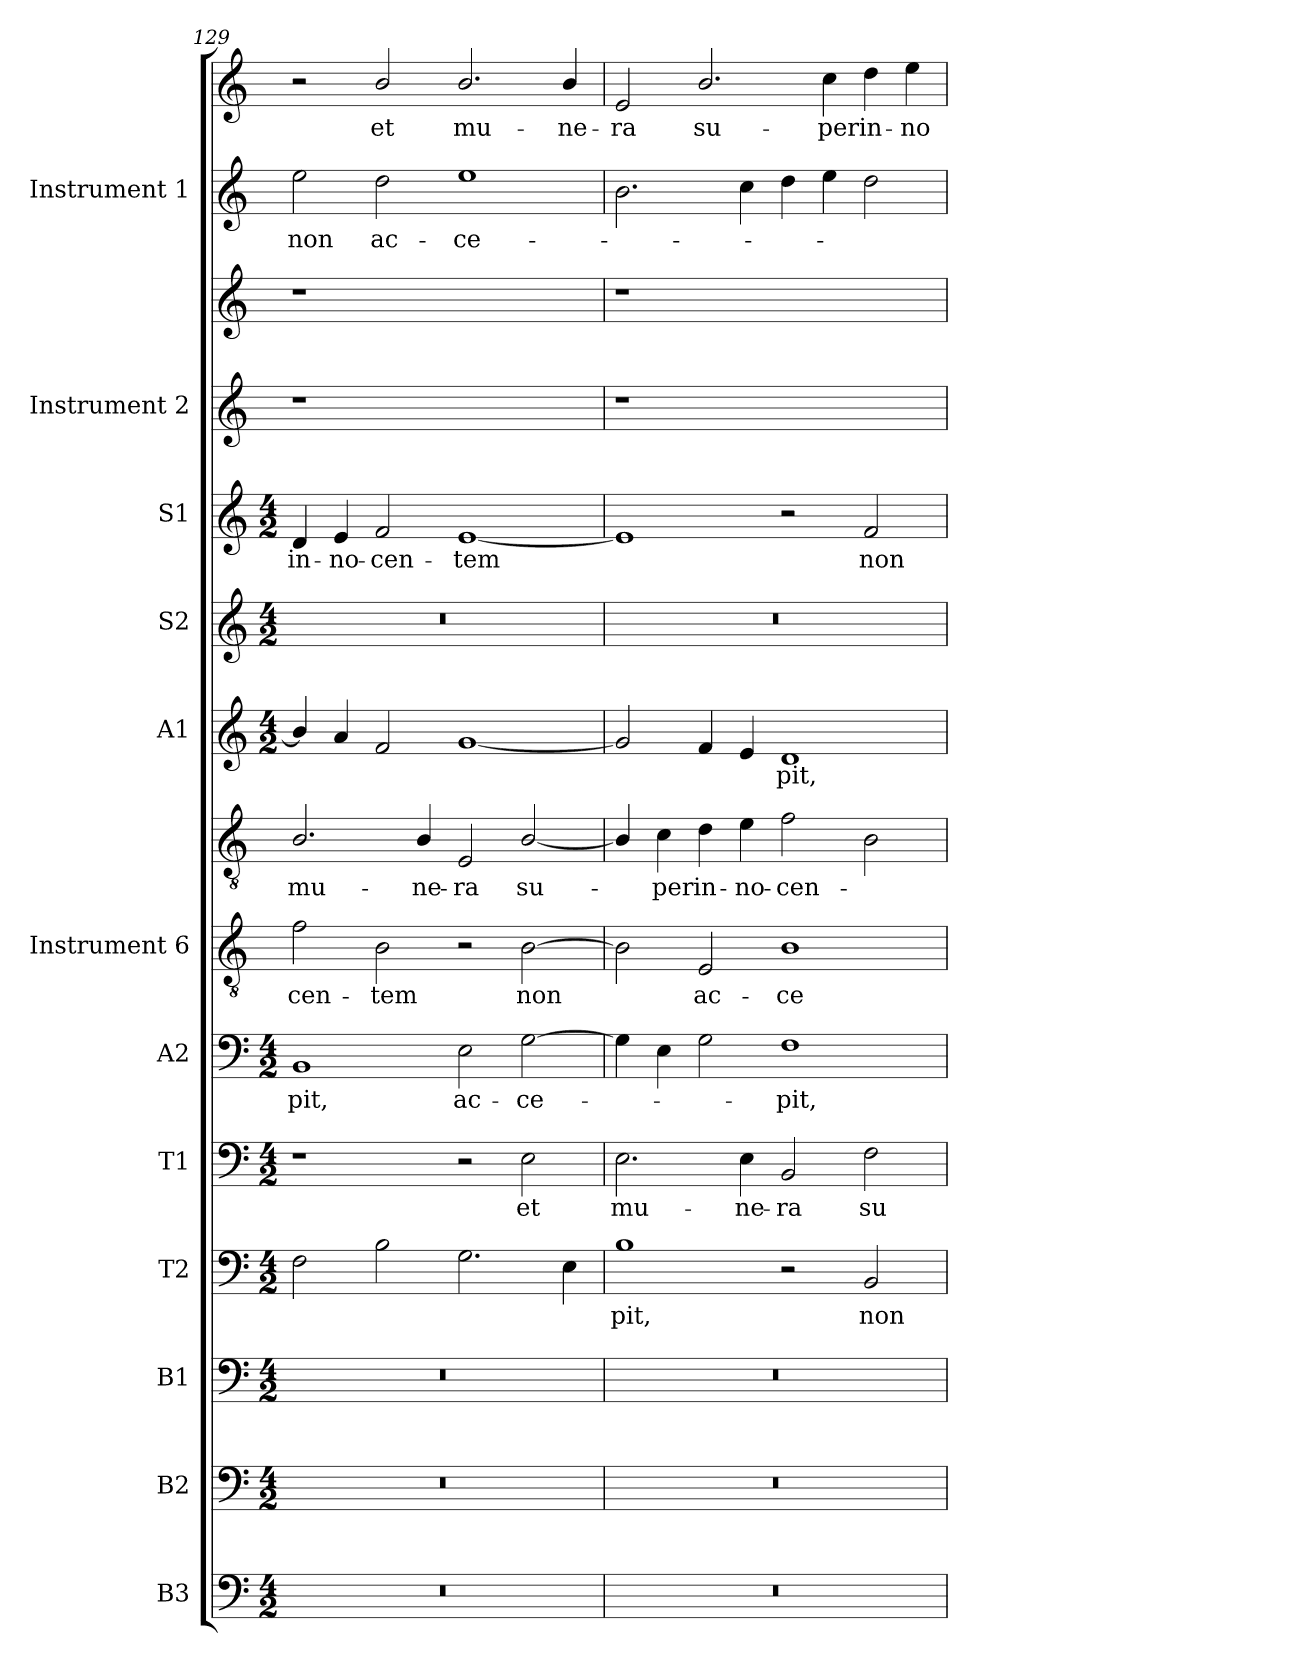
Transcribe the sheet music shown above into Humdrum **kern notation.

**kern	**kern	**kern	**kern	**text	**kern	**text	**kern	**text	**kern	**text	**kern	**text	**kern	**text	**kern	**kern	**text	**kern	**kern	**kern	**text	**kern	**text
*part12	*part11	*part10	*part9	*part9	*part8	*part8	*part7	*part7	*part6	*part6	*part6	*part6	*part5	*part5	*part4	*part3	*part3	*part2	*part2	*part1	*part1	*part1	*part1
*staff15	*staff14	*staff13	*staff12	*staff12	*staff11	*staff11	*staff10	*staff10	*staff9	*staff9	*staff8	*staff8	*staff7	*staff7	*staff6	*staff5	*staff5	*staff4	*staff3	*staff2	*staff2	*staff1	*staff1
*I"B3	*I"B2	*I"B1	*I"T2	*	*I"T1	*	*I"A2	*	*I"Instrument 6	*	*	*	*I"A1	*	*I"S2	*I"S1	*	*I"Instrument 2	*	*I"Instrument 1	*	*	*
*clefF4	*clefF4	*clefF4	*clefF4	*	*clefF4	*	*clefF4	*	*clefGv2	*	*clefGv2	*	*clefG2	*	*clefG2	*clefG2	*	*clefG2	*clefG2	*clefG2	*	*clefG2	*
*	*	*	*	*	*k[]	*	*	*	*	*	*	*	*k[]	*	*	*	*	*	*	*k[]	*	*k[]	*
*	*	*	*	*	*C:	*	*	*	*	*	*	*	*C:	*	*	*	*	*	*	*C:	*	*C:	*
*M4/2	*M4/2	*M4/2	*M4/2	*	*M4/2	*	*M4/2	*	*	*	*	*	*M4/2	*	*M4/2	*M4/2	*	*	*	*	*	*	*
=129	=129	=129	=129	=129	=129	=129	=129	=129	=129	=129	=129	=129	=129	=129	=129	=129	=129	=129	=129	=129	=129	=129	=129
!	!	!	!	!	!	!	!	!LO:LY:b:cj	!	!LO:LY:b:cj	!	!LO:LY:b:cj	!	!	!	!	!LO:LY:b:rj	!	!	!	!LO:LY:b:cj	!	!
0r	0r	0r	2F\	.	1r	.	1BB	-pit,	2f\	cen-	2.B/	mu-	4b/]	.	0r	4d/	in-	1r	1r	2ee\	non	2r	.
!	!	!	!	!	!	!	!	!	!	!	!	!	!	!	!	!	!LO:LY:b:rj	!	!	!	!	!	!
.	.	.	.	.	.	.	.	.	.	.	.	.	4a/	.	.	4e/	-no-	.	.	.	.	.	.
!	!	!	!	!	!	!	!	!	!	!LO:LY:b:cj	!	!	!	!	!	!	!LO:LY:b:cj	!	!	!	!LO:LY:b:rj	!	!LO:LY:b:cj
.	.	.	2B\	.	.	.	.	.	2B\	-tem	.	.	2f/	.	.	2f/	-cen-	.	.	2dd\	ac-	2b/	-et
!	!	!	!	!	!	!	!	!	!	!	!	!LO:LY:b:rj	!	!	!	!	!	!	!	!	!	!	!
.	.	.	.	.	.	.	.	.	.	.	4B/	-ne-	.	.	.	.	.	.	.	.	.	.	.
!	!	!	!	!	!	!	!	!LO:LY:b:rj	!	!	!	!LO:LY:b:cj	!	!	!	!	!LO:LY:b:cj	!	!	!	!LO:LY:b:rj	!	!LO:LY:b:cj
.	.	.	2.G\	.	2r	.	2E\	ac-	2r	.	2E/	-ra	[<1g	.	.	[<1e	-tem	1ryy	1ryy	1ee	-ce-	2.b/	mu-
!	!	!	!	!	!	!LO:LY:b:cj	!	!LO:LY:b:rj	!	!LO:LY:b:cj	!	!LO:LY:b:rj	!	!	!	!	!	!	!	!	!	!	!
.	.	.	.	.	2E\	et	[<2G\	-ce-	[>2B\	non	[<2B/	su-	.	.	.	.	.	.	.	.	.	.	.
!	!	!	!	!	!	!	!	!	!	!	!	!	!	!	!	!	!	!	!	!	!	!	!LO:LY:b:rj
.	.	.	4E\	.	.	.	.	.	.	.	.	.	.	.	.	.	.	.	.	.	.	4b/	-ne-
=130	=130	=130	=130	=130	=130	=130	=130	=130	=130	=130	=130	=130	=130	=130	=130	=130	=130	=130	=130	=130	=130	=130	=130
!	!	!	!	!LO:LY:b:cj	!	!LO:LY:b:cj	!	!	!	!	!	!	!	!	!	!	!	!	!	!	!	!	!LO:LY:b:cj
0r	0r	0r	1B	-pit,	2.E\	mu-	4G\]	.	2B\]	.	4B/]	.	2g/]	.	0r	1e]	.	1r	1r	2.b\	.	2e/	-ra
!	!	!	!	!	!	!	!	!	!	!	!	!LO:LY:b:cj	!	!	!	!	!	!	!	!	!	!	!
.	.	.	.	.	.	.	4E\	.	.	.	4c\	-per	.	.	.	.	.	.	.	.	.	.	.
!	!	!	!	!	!	!	!	!	!	!LO:LY:b:rj	!	!LO:LY:b:rj	!	!	!	!	!	!	!	!	!	!	!LO:LY:b:rj
.	.	.	.	.	.	.	2G\	.	2E/	-ac-	4d\	in-	4f/	.	.	.	.	.	.	.	.	2.b/	su-
!	!	!	!	!	!	!LO:LY:b:rj	!	!	!	!	!	!LO:LY:b:rj	!	!	!	!	!	!	!	!	!	!	!
.	.	.	.	.	4E\	-ne-	.	.	.	.	4e\	-no-	4e/	.	.	.	.	.	.	4cc\	.	.	.
!	!	!	!	!	!	!LO:LY:b:cj	!	!LO:LY:b:cj	!	!LO:LY:b:rj	!	!LO:LY:b:cj	!	!LO:LY:b:cj	!	!	!	!	!	!	!	!	!
.	.	.	2r	.	2BB/	-ra	1F	-pit,	1B	-ce-	2f\	-cen-	1d	-pit,	.	2r	.	1ryy	1ryy	4dd\	.	.	.
!	!	!	!	!	!	!	!	!	!	!	!	!	!	!	!	!	!	!	!	!	!	!	!LO:LY:b:cj
.	.	.	.	.	.	.	.	.	.	.	.	.	.	.	.	.	.	.	.	4ee\	.	4cc\	-per
!	!	!	!	!LO:LY:b:cj	!	!LO:LY:b:rj	!	!	!	!	!	!	!	!	!	!	!LO:LY:b:cj	!	!	!	!	!	!LO:LY:b:rj
.	.	.	2BB/	non	2F\	su-	.	.	.	.	2B\	.	.	.	.	2f/	non	.	.	2dd\	.	4dd\	in-
!	!	!	!	!	!	!	!	!	!	!	!	!	!	!	!	!	!	!	!	!	!	!	!LO:LY:b:rj
.	.	.	.	.	.	.	.	.	.	.	.	.	.	.	.	.	.	.	.	.	.	4ee\	-no-
=	=	=	=	=	=	=	=	=	=	=	=	=	=	=	=	=	=	=	=	=	=	=	=
*-	*-	*-	*-	*-	*-	*-	*-	*-	*-	*-	*-	*-	*-	*-	*-	*-	*-	*-	*-	*-	*-	*-	*-
